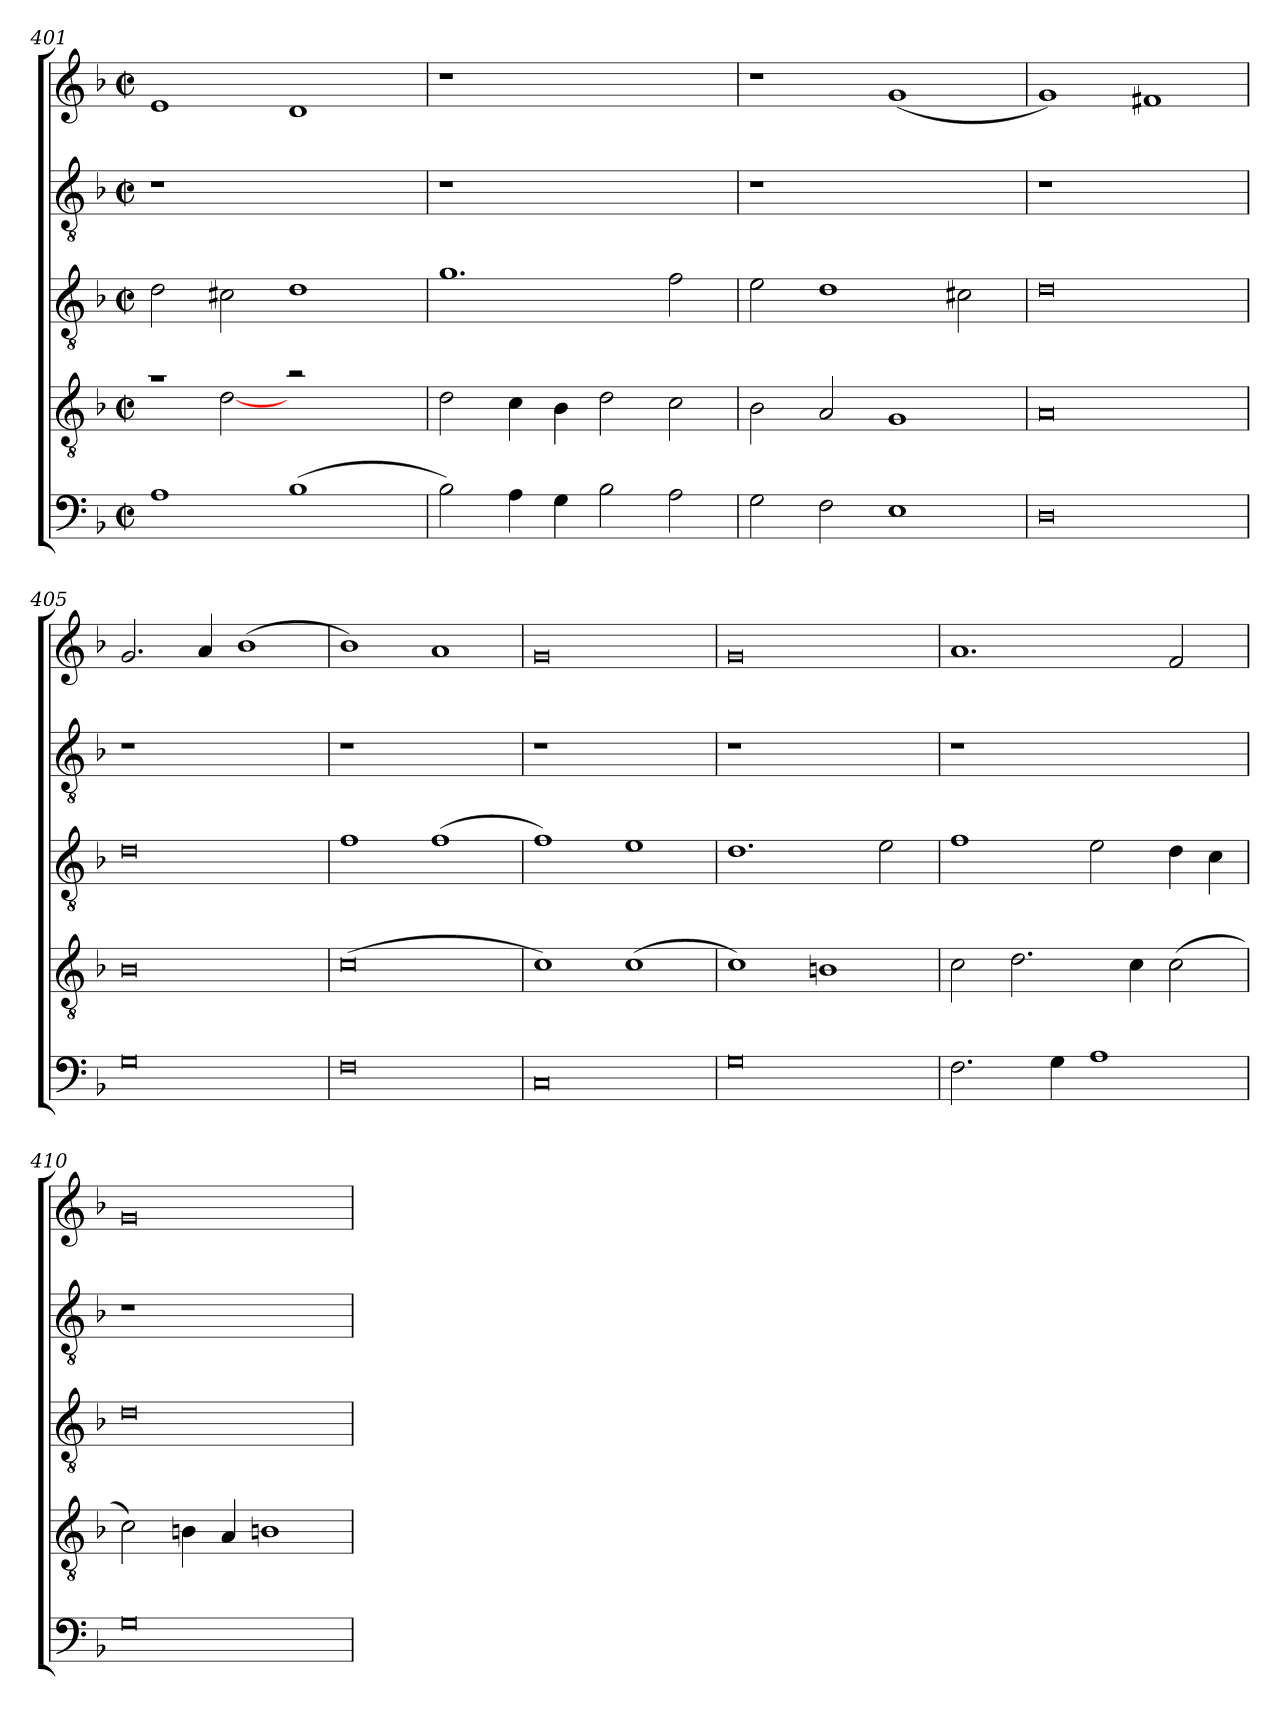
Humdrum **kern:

**kern	**kern	**kern	**kern	**kern
*part5	*part4	*part3	*part2	*part1
*staff5	*staff4	*staff3	*staff2	*staff1
*clefF4	*clefGv2	*clefGv2	*clefGv2	*clefG2
*k[b-]	*k[b-]	*k[b-]	*k[b-]	*k[b-]
*F:	*F:	*F:	*F:	*F:
*M2/2	*M2/2	*M2/2	*M2/2	*M2/2
*met(c|)	*met(c|)	*met(c|)	*met(c|)	*met(c|)
=401	=401	=401	=401	=401
*	*^	*	*	*
1A	1ra	2ryy	2d\	1r	1e
.	.	[>2d\	2c#\	.	.
(>1B-	2ra	2ryy	1d	1ryy	1d
.	2ryy	2ryy	.	.	.
*	*v	*v	*	*	*
=402	=402	=402	=402	=402
2B-\)	2d\	1.g	1r	1r
4A\	4c\	.	.	.
4G\	4B-\	.	.	.
2B-\	2d\	.	1ryy	1ryy
2A\	2c\	2f\	.	.
=403	=403	=403	=403	=403
2G\	2B-\	2e\	1r	1r
2F\	2A/	1d	.	.
1E	1G	.	1ryy	(<1g
.	.	2c#\	.	.
=404	=404	=404	=404	=404
0D	0A	0d	1r	1g)
.	.	.	1ryy	1f#X
=405	=405	=405	=405	=405
0G	0B-	0d	1r	2.g/
.	.	.	.	4a/
.	.	.	1ryy	(>1b-
!!LO:LB:g=z
=406	=406	=406	=406	=406
0F	(>0c	1f	1r	1b-)
.	.	(>1f	1ryy	1a
=407	=407	=407	=407	=407
0C	1c)	1f)	1r	0g
.	(>1c	1e	1ryy	.
=408	=408	=408	=408	=408
0G	1c)	1.d	1r	0g
.	1Bn	.	1ryy	.
.	.	2e\	.	.
=409	=409	=409	=409	=409
2.F\	2c\	1f	1r	1.a
.	2.d\	.	.	.
4G\	.	.	.	.
1A	.	2e\	1ryy	.
.	4c\	.	.	.
.	(>2c\	4d\	.	2f/
.	.	4c\	.	.
=410	=410	=410	=410	=410
0G	2c\)	0d	1r	0g
.	4B\	.	.	.
.	4A/	.	.	.
.	1Bn	.	1ryy	.
=	=	=	=	=
*-	*-	*-	*-	*-
